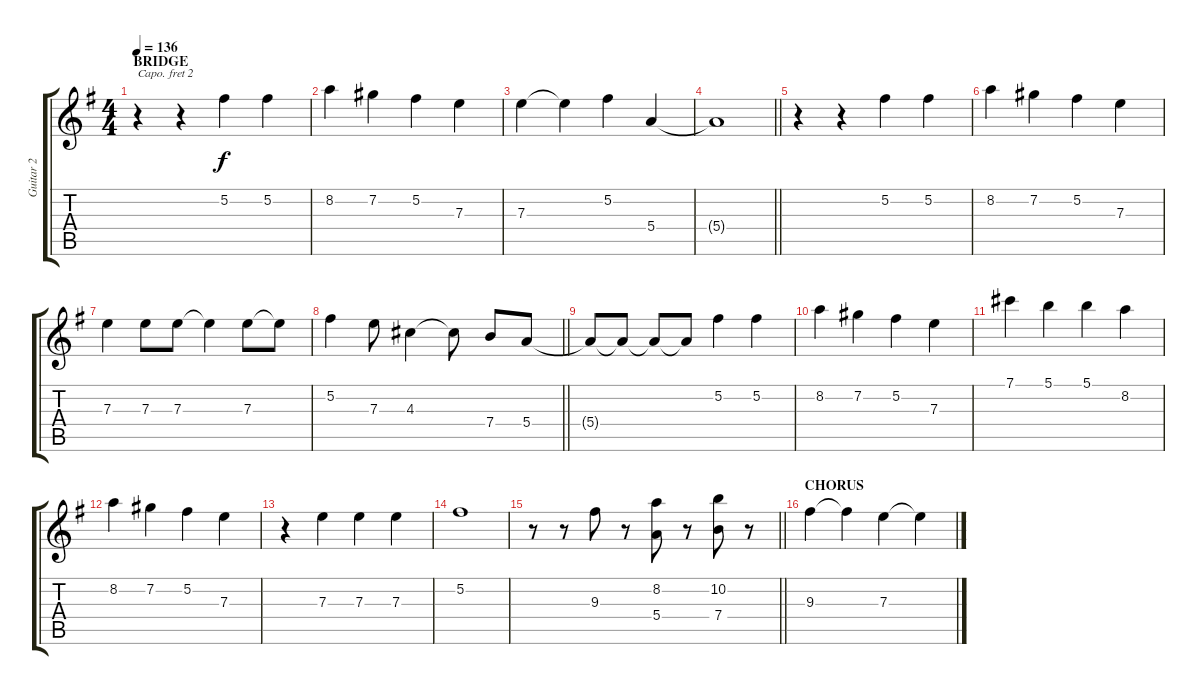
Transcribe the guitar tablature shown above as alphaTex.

\track ("Guitar 2" "Guitar 2") {instrument acousticguitarnylon}
\staff {score tabs}
\capo 2
\tuning (E4 B3 G3 D3 A2 E2) {hide}
\ts (4 4)
\section ("" "BRIDGE")
\tempo 136
\clef g2
\ks g
r.4{dy f} r.4 5.2.4 5.2.4 |
8.2.4 7.2.4 5.2.4 7.3.4 |
7.3.4 7.3{t}.4 5.2.4 5.4.4 |
\barLineRight lightlight
5.4{t}.1 |
\section ("" "")
r.4 r.4 5.2.4 5.2.4 |
8.2.4 7.2.4 5.2.4 7.3.4 |
7.3.4 7.3.8 7.3.8 7.3{t}.4 7.3.8 7.3{t}.8 |
\barLineRight lightlight
5.2.4 7.3.8 4.3.4 4.3{t}.8 7.4.8 5.4.8 |
\section ("" "")
5.4{t}.8 5.4{t}.8 5.4{t}.8 5.4{t}.8 5.2.4 5.2.4 |
8.2.4 7.2.4 5.2.4 7.3.4 |
7.1.4 5.1.4 5.1.4 8.2.4 |
8.2.4 7.2.4 5.2.4 7.3.4 |
r.4 7.3.4 7.3.4 7.3.4 |
5.2.1 |
\barLineRight lightlight
r.8 r.8 9.3.8 r.8 (8.2 5.4).8 r.8 (10.2 7.4).8 r.8 |
\section ("" "CHORUS")
9.3.4 9.3{t}.4 7.3.4 7.3{t}.4
